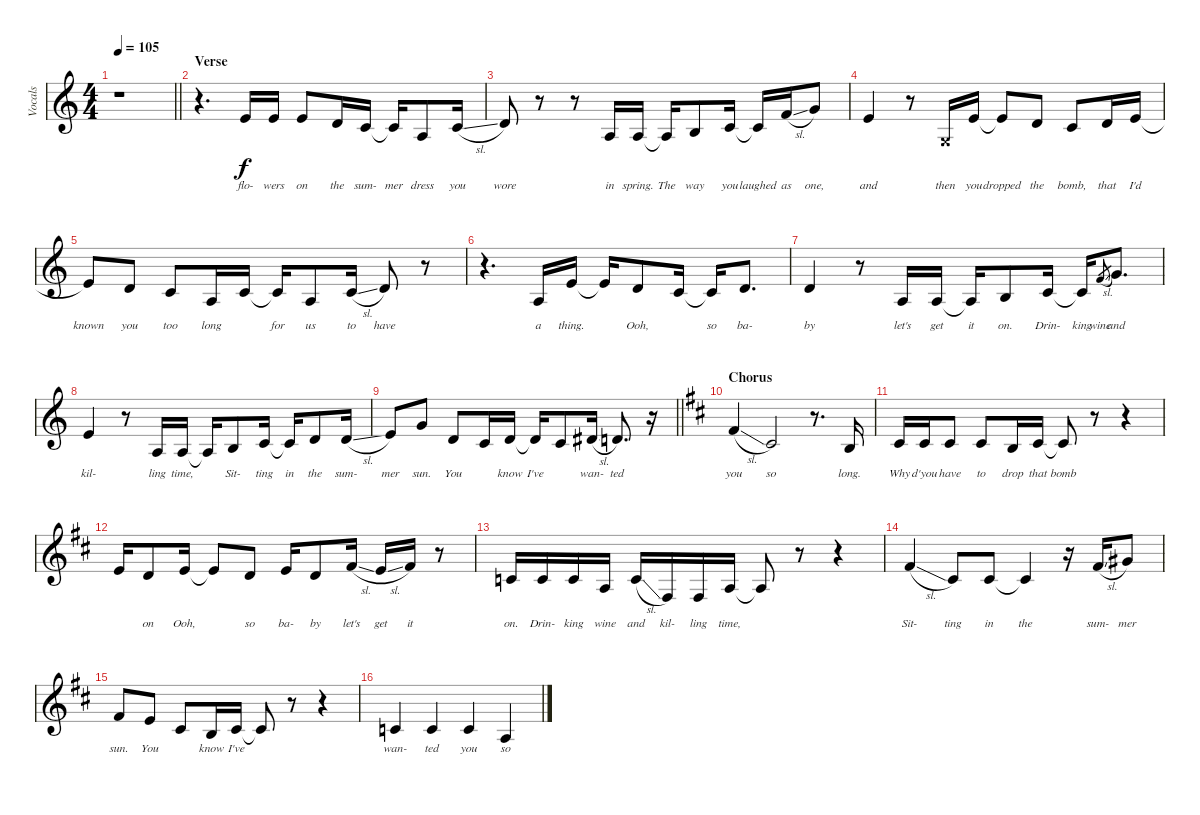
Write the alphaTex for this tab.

\track ("Vocals" "Vocals") {instrument tenorsax}
\staff {score}
\tuning (E4 B3 G3 D3 A2 E2) {hide}
\ts (4 4)
\tempo 105
\clef g2
\barLineRight lightlight
\ks aminor
r.1{dy f} |
\section ("" "Verse")
r.4{d} 5.2.16{lyrics (0 "flo-") lyrics (1 "") lyrics (2 "") lyrics (3 "") lyrics (4 "")} 5.2.16{lyrics (0 "wers") lyrics (1 "") lyrics (2 "") lyrics (3 "") lyrics (4 "")} 5.2.8{lyrics (0 "on") lyrics (1 "") lyrics (2 "") lyrics (3 "") lyrics (4 "")} 7.3.16{lyrics (0 "the") lyrics (1 "") lyrics (2 "") lyrics (3 "") lyrics (4 "")} 5.3.16{lyrics (0 "sum-") lyrics (1 "") lyrics (2 "") lyrics (3 "") lyrics (4 "")} 5.3{t}.16{lyrics (0 "mer") lyrics (1 "") lyrics (2 "") lyrics (3 "") lyrics (4 "")} 7.4.8{lyrics (0 "dress") lyrics (1 "") lyrics (2 "") lyrics (3 "") lyrics (4 "")} 5.3{sl}.16{lyrics (0 "you") lyrics (1 "") lyrics (2 "") lyrics (3 "") lyrics (4 "")} |
7.3.8{lyrics (0 "wore") lyrics (1 "") lyrics (2 "") lyrics (3 "") lyrics (4 "")} r.8 r.8 7.4.16{lyrics (0 "in") lyrics (1 "") lyrics (2 "") lyrics (3 "") lyrics (4 "")} 7.4.16{lyrics (0 "spring.") lyrics (1 "") lyrics (2 "") lyrics (3 "") lyrics (4 "")} 7.4{t}.16{lyrics (0 "The") lyrics (1 "") lyrics (2 "") lyrics (3 "") lyrics (4 "")} 4.3.8{lyrics (0 "way") lyrics (1 "") lyrics (2 "") lyrics (3 "") lyrics (4 "")} 5.3.16{lyrics (0 "you") lyrics (1 "") lyrics (2 "") lyrics (3 "") lyrics (4 "")} 5.3{t}.16{lyrics (0 "laughed") lyrics (1 "") lyrics (2 "") lyrics (3 "") lyrics (4 "")} 6.2{sl}.16{lyrics (0 "as") lyrics (1 "") lyrics (2 "") lyrics (3 "") lyrics (4 "")} 8.2.8{lyrics (0 "one,") lyrics (1 "") lyrics (2 "") lyrics (3 "") lyrics (4 "")} |
5.2.4{lyrics (0 "and") lyrics (1 "") lyrics (2 "") lyrics (3 "") lyrics (4 "")} r.8 5.4{x}.16{lyrics (0 "then") lyrics (1 "") lyrics (2 "") lyrics (3 "") lyrics (4 "")} 5.2.16{lyrics (0 "you") lyrics (1 "") lyrics (2 "") lyrics (3 "") lyrics (4 "")} 5.2{t}.8{lyrics (0 "dropped") lyrics (1 "") lyrics (2 "") lyrics (3 "") lyrics (4 "")} 7.3.8{lyrics (0 "the") lyrics (1 "") lyrics (2 "") lyrics (3 "") lyrics (4 "")} 5.3.8{lyrics (0 "bomb,") lyrics (1 "") lyrics (2 "") lyrics (3 "") lyrics (4 "")} 7.3.16{lyrics (0 "that") lyrics (1 "") lyrics (2 "") lyrics (3 "") lyrics (4 "")} 5.2.16{lyrics (0 "I'd") lyrics (1 "") lyrics (2 "") lyrics (3 "") lyrics (4 "")} |
5.2{t}.8{lyrics (0 "known") lyrics (1 "") lyrics (2 "") lyrics (3 "") lyrics (4 "")} 7.3.8{lyrics (0 "you") lyrics (1 "") lyrics (2 "") lyrics (3 "") lyrics (4 "")} 5.3.8{lyrics (0 "too") lyrics (1 "") lyrics (2 "") lyrics (3 "") lyrics (4 "")} 7.4.16{lyrics (0 "long") lyrics (1 "") lyrics (2 "") lyrics (3 "") lyrics (4 "")} 5.3.16{lyrics (0 "") lyrics (1 "") lyrics (2 "") lyrics (3 "") lyrics (4 "")} 5.3{t}.16{lyrics (0 "for") lyrics (1 "") lyrics (2 "") lyrics (3 "") lyrics (4 "")} 7.4.8{lyrics (0 "us") lyrics (1 "") lyrics (2 "") lyrics (3 "") lyrics (4 "")} 5.3{sl}.16{lyrics (0 "to") lyrics (1 "") lyrics (2 "") lyrics (3 "") lyrics (4 "")} 7.3.8{lyrics (0 "have") lyrics (1 "") lyrics (2 "") lyrics (3 "") lyrics (4 "")} r.8 |
r.4{d} 7.4.16{lyrics (0 "a") lyrics (1 "") lyrics (2 "") lyrics (3 "") lyrics (4 "")} 5.2.16{lyrics (0 "thing.") lyrics (1 "") lyrics (2 "") lyrics (3 "") lyrics (4 "")} 5.2{t}.16{lyrics (0 "") lyrics (1 "") lyrics (2 "") lyrics (3 "") lyrics (4 "")} 7.3.8{lyrics (0 "Ooh,") lyrics (1 "") lyrics (2 "") lyrics (3 "") lyrics (4 "")} 5.3.16{lyrics (0 "") lyrics (1 "") lyrics (2 "") lyrics (3 "") lyrics (4 "")} 5.3{t}.16{lyrics (0 "so") lyrics (1 "") lyrics (2 "") lyrics (3 "") lyrics (4 "")} 7.3.8{d lyrics (0 "ba-") lyrics (1 "") lyrics (2 "") lyrics (3 "") lyrics (4 "")} |
7.3.4{lyrics (0 "by") lyrics (1 "") lyrics (2 "") lyrics (3 "") lyrics (4 "")} r.8 7.4.16{lyrics (0 "let's") lyrics (1 "") lyrics (2 "") lyrics (3 "") lyrics (4 "")} 7.4.16{lyrics (0 "get") lyrics (1 "") lyrics (2 "") lyrics (3 "") lyrics (4 "")} 7.4{t}.16{lyrics (0 "it") lyrics (1 "") lyrics (2 "") lyrics (3 "") lyrics (4 "")} 4.3.8{lyrics (0 "on.") lyrics (1 "") lyrics (2 "") lyrics (3 "") lyrics (4 "")} 5.3.16{lyrics (0 "Drin-") lyrics (1 "") lyrics (2 "") lyrics (3 "") lyrics (4 "")} 5.3{t}.16{lyrics (0 "king") lyrics (1 "") lyrics (2 "") lyrics (3 "") lyrics (4 "")} 6.2{sl}.8{lyrics (0 "wine") lyrics (1 "") lyrics (2 "") lyrics (3 "") lyrics (4 "") gr} 8.2.8{d lyrics (0 "and") lyrics (1 "") lyrics (2 "") lyrics (3 "") lyrics (4 "")} |
5.2.4{lyrics (0 "kil-") lyrics (1 "") lyrics (2 "") lyrics (3 "") lyrics (4 "")} r.8 7.4.16{lyrics (0 "ling") lyrics (1 "") lyrics (2 "") lyrics (3 "") lyrics (4 "")} 7.4.16{lyrics (0 "time,") lyrics (1 "") lyrics (2 "") lyrics (3 "") lyrics (4 "")} 7.4{t}.16{lyrics (0 "") lyrics (1 "") lyrics (2 "") lyrics (3 "") lyrics (4 "")} 4.3.8{lyrics (0 "Sit-") lyrics (1 "") lyrics (2 "") lyrics (3 "") lyrics (4 "")} 5.3.16{lyrics (0 "ting") lyrics (1 "") lyrics (2 "") lyrics (3 "") lyrics (4 "")} 5.3{t}.16{lyrics (0 "in") lyrics (1 "") lyrics (2 "") lyrics (3 "") lyrics (4 "")} 7.3.8{lyrics (0 "the") lyrics (1 "") lyrics (2 "") lyrics (3 "") lyrics (4 "")} 7.3{sl}.16{lyrics (0 "sum-") lyrics (1 "") lyrics (2 "") lyrics (3 "") lyrics (4 "")} |
\barLineRight lightlight
9.3.8{lyrics (0 "mer") lyrics (1 "") lyrics (2 "") lyrics (3 "") lyrics (4 "")} 8.2.8{lyrics (0 "sun.") lyrics (1 "") lyrics (2 "") lyrics (3 "") lyrics (4 "")} 7.3.8{lyrics (0 "You") lyrics (1 "") lyrics (2 "") lyrics (3 "") lyrics (4 "")} 5.3.16{lyrics (0 "") lyrics (1 "") lyrics (2 "") lyrics (3 "") lyrics (4 "")} 7.3.16{lyrics (0 "know") lyrics (1 "") lyrics (2 "") lyrics (3 "") lyrics (4 "")} 7.3{t}.16{lyrics (0 "I've") lyrics (1 "") lyrics (2 "") lyrics (3 "") lyrics (4 "")} 5.3.8{lyrics (0 "") lyrics (1 "") lyrics (2 "") lyrics (3 "") lyrics (4 "")} 8.3{sl}.16{lyrics (0 "wan-") lyrics (1 "") lyrics (2 "") lyrics (3 "") lyrics (4 "")} 7.3.8{d lyrics (0 "ted") lyrics (1 "") lyrics (2 "") lyrics (3 "") lyrics (4 "")} r.16 |
\section ("" "Chorus")
\ks bminor
7.2{sl}.4{lyrics (0 "you") lyrics (1 "") lyrics (2 "") lyrics (3 "") lyrics (4 "")} 2.2.2{lyrics (0 "so") lyrics (1 "") lyrics (2 "") lyrics (3 "") lyrics (4 "")} r.8{d} 4.3.16{lyrics (0 "long.") lyrics (1 "") lyrics (2 "") lyrics (3 "") lyrics (4 "")} |
6.3.16{lyrics (0 "Why") lyrics (1 "") lyrics (2 "") lyrics (3 "") lyrics (4 "")} 6.3.16{lyrics (0 "d'you") lyrics (1 "") lyrics (2 "") lyrics (3 "") lyrics (4 "")} 6.3.8{lyrics (0 "have") lyrics (1 "") lyrics (2 "") lyrics (3 "") lyrics (4 "")} 6.3.8{lyrics (0 "to") lyrics (1 "") lyrics (2 "") lyrics (3 "") lyrics (4 "")} 4.3.16{lyrics (0 "drop") lyrics (1 "") lyrics (2 "") lyrics (3 "") lyrics (4 "")} 6.3.16{lyrics (0 "that") lyrics (1 "") lyrics (2 "") lyrics (3 "") lyrics (4 "")} 6.3{t}.8{lyrics (0 "bomb") lyrics (1 "") lyrics (2 "") lyrics (3 "") lyrics (4 "")} r.8 r.4 |
9.3.16{lyrics (0 "") lyrics (1 "") lyrics (2 "") lyrics (3 "") lyrics (4 "")} 7.3.8{lyrics (0 "on") lyrics (1 "") lyrics (2 "") lyrics (3 "") lyrics (4 "")} 9.3.16{lyrics (0 "Ooh,") lyrics (1 "") lyrics (2 "") lyrics (3 "") lyrics (4 "")} 9.3{t}.8{lyrics (0 "") lyrics (1 "") lyrics (2 "") lyrics (3 "") lyrics (4 "")} 7.3.8{lyrics (0 "so") lyrics (1 "") lyrics (2 "") lyrics (3 "") lyrics (4 "")} 9.3.16{lyrics (0 "ba-") lyrics (1 "") lyrics (2 "") lyrics (3 "") lyrics (4 "")} 7.3.8{lyrics (0 "by") lyrics (1 "") lyrics (2 "") lyrics (3 "") lyrics (4 "")} 7.2{sl}.16{lyrics (0 "let's") lyrics (1 "") lyrics (2 "") lyrics (3 "") lyrics (4 "")} 5.2{sl}.16{lyrics (0 "get") lyrics (1 "") lyrics (2 "") lyrics (3 "") lyrics (4 "")} 7.2.16{lyrics (0 "it") lyrics (1 "") lyrics (2 "") lyrics (3 "") lyrics (4 "")} r.8 |
5.3.16{lyrics (0 "on.") lyrics (1 "") lyrics (2 "") lyrics (3 "") lyrics (4 "")} 5.3.16{lyrics (0 "Drin-") lyrics (1 "") lyrics (2 "") lyrics (3 "") lyrics (4 "")} 5.3.16{lyrics (0 "king") lyrics (1 "") lyrics (2 "") lyrics (3 "") lyrics (4 "")} 7.4.16{lyrics (0 "wine") lyrics (1 "") lyrics (2 "") lyrics (3 "") lyrics (4 "")} 10.4{sl}.16{lyrics (0 "and") lyrics (1 "") lyrics (2 "") lyrics (3 "") lyrics (4 "")} 4.4.16{lyrics (0 "kil-") lyrics (1 "") lyrics (2 "") lyrics (3 "") lyrics (4 "")} 4.4.16{lyrics (0 "ling") lyrics (1 "") lyrics (2 "") lyrics (3 "") lyrics (4 "")} 7.4.16{lyrics (0 "time,") lyrics (1 "") lyrics (2 "") lyrics (3 "") lyrics (4 "")} 7.4{t}.8{lyrics (0 "") lyrics (1 "") lyrics (2 "") lyrics (3 "") lyrics (4 "")} r.8 r.4 |
7.2{sl}.4{lyrics (0 "Sit-") lyrics (1 "") lyrics (2 "") lyrics (3 "") lyrics (4 "")} 2.2.8{lyrics (0 "ting") lyrics (1 "") lyrics (2 "") lyrics (3 "") lyrics (4 "")} 2.2.8{lyrics (0 "in") lyrics (1 "") lyrics (2 "") lyrics (3 "") lyrics (4 "")} 2.2{t}.4{lyrics (0 "the") lyrics (1 "") lyrics (2 "") lyrics (3 "") lyrics (4 "")} r.16 7.2{sl}.16{lyrics (0 "sum-") lyrics (1 "") lyrics (2 "") lyrics (3 "") lyrics (4 "")} 9.2.8{lyrics (0 "mer") lyrics (1 "") lyrics (2 "") lyrics (3 "") lyrics (4 "")} |
7.2.8{lyrics (0 "sun.") lyrics (1 "") lyrics (2 "") lyrics (3 "") lyrics (4 "")} 5.2.8{lyrics (0 "You") lyrics (1 "") lyrics (2 "") lyrics (3 "") lyrics (4 "")} 6.3.8{lyrics (0 "") lyrics (1 "") lyrics (2 "") lyrics (3 "") lyrics (4 "")} 4.3.16{lyrics (0 "know") lyrics (1 "") lyrics (2 "") lyrics (3 "") lyrics (4 "")} 6.3.16{lyrics (0 "I've") lyrics (1 "") lyrics (2 "") lyrics (3 "") lyrics (4 "")} 6.3{t}.8{lyrics (0 "") lyrics (1 "") lyrics (2 "") lyrics (3 "") lyrics (4 "")} r.8 r.4 |
5.3.4{lyrics (0 "wan-") lyrics (1 "") lyrics (2 "") lyrics (3 "") lyrics (4 "")} 5.3.4{lyrics (0 "ted") lyrics (1 "") lyrics (2 "") lyrics (3 "") lyrics (4 "")} 5.3.4{lyrics (0 "you") lyrics (1 "") lyrics (2 "") lyrics (3 "") lyrics (4 "")} 7.4.4{lyrics (0 "so") lyrics (1 "") lyrics (2 "") lyrics (3 "") lyrics (4 "")}
